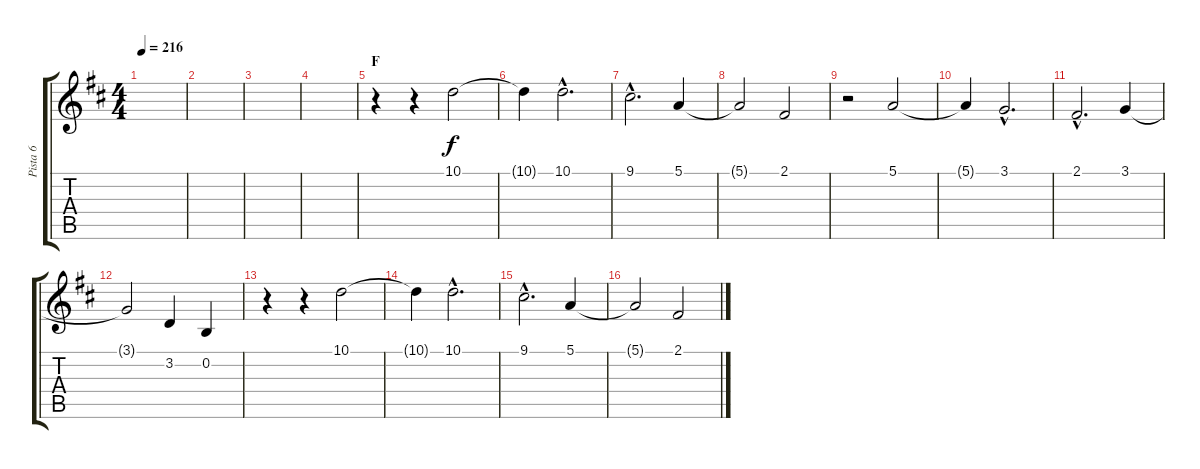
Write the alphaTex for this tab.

\track ("Pista 6" "Pista 6") {instrument electricgrandpiano}
\staff {score tabs}
\tuning (E4 B3 G3 D3 A2 E2) {hide}
\ts (4 4)
\tempo 216
\clef g2
\ks d
|
|
|
|
\section ("" "F")
r.4{volume 11 instrument fx4atmosphere} r.4 10.1.2 |
10.1{t}.4 10.1{hac}.2{d} |
9.1{hac}.2{d} 5.1.4 |
5.1{t}.2 2.1.2 |
r.2 5.1.2 |
5.1{t}.4 3.1{hac}.2{d} |
2.1{hac}.2{d} 3.1.4 |
3.1{t}.2 3.2.4 0.2.4 |
r.4 r.4 10.1.2 |
10.1{t}.4 10.1{hac}.2{d} |
9.1{hac}.2{d} 5.1.4 |
5.1{t}.2 2.1.2
